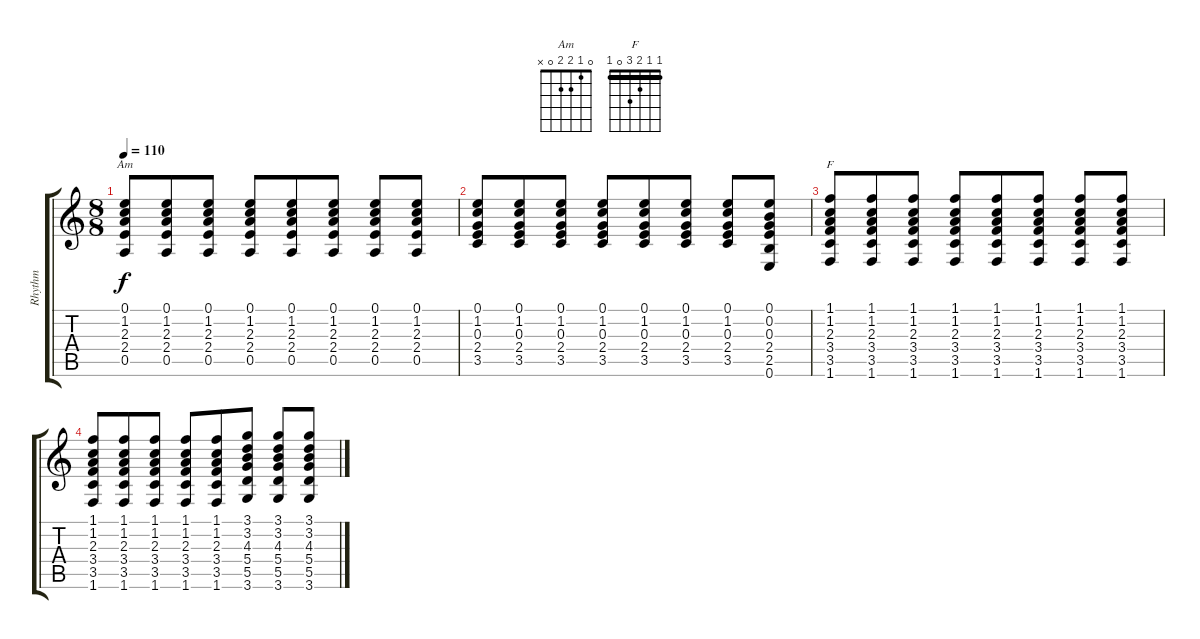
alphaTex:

\track ("Rhythm" "Rhythm") {instrument electricguitarjazz}
\staff {score tabs}
\tuning (E4 B3 G3 D3 A2 E2) {hide}
\chord ("Am" 0 1 2 2 0 x)
\chord ("F" 1 1 2 3 0 1) {barre 1}
\ts (8 8)
\tempo 110
\clef g2
\ks c
(0.1 1.2 2.3 2.4 0.5).8{ch "Am" dy f} (0.1 1.2 2.3 2.4 0.5).8 (0.1 1.2 2.3 2.4 0.5).8 (0.1 1.2 2.3 2.4 0.5).8 (0.1 1.2 2.3 2.4 0.5).8 (0.1 1.2 2.3 2.4 0.5).8 (0.1 1.2 2.3 2.4 0.5).8 (0.1 1.2 2.3 2.4 0.5).8 |
(0.1 1.2 0.3 2.4 3.5).8 (0.1 1.2 0.3 2.4 3.5).8 (0.1 1.2 0.3 2.4 3.5).8 (0.1 1.2 0.3 2.4 3.5).8 (0.1 1.2 0.3 2.4 3.5).8 (0.1 1.2 0.3 2.4 3.5).8 (0.1 1.2 0.3 2.4 3.5).8 (0.1 0.2 0.3 2.4 2.5 0.6).8 |
(1.1 1.2 2.3 3.4 3.5 1.6).8{ch "F"} (1.1 1.2 2.3 3.4 3.5 1.6).8 (1.1 1.2 2.3 3.4 3.5 1.6).8 (1.1 1.2 2.3 3.4 3.5 1.6).8 (1.1 1.2 2.3 3.4 3.5 1.6).8 (1.1 1.2 2.3 3.4 3.5 1.6).8 (1.1 1.2 2.3 3.4 3.5 1.6).8 (1.1 1.2 2.3 3.4 3.5 1.6).8 |
(1.1 1.2 2.3 3.4 3.5 1.6).8 (1.1 1.2 2.3 3.4 3.5 1.6).8 (1.1 1.2 2.3 3.4 3.5 1.6).8 (1.1 1.2 2.3 3.4 3.5 1.6).8 (1.1 1.2 2.3 3.4 3.5 1.6).8 (3.1 3.2 4.3 5.4 5.5 3.6).8 (3.1 3.2 4.3 5.4 5.5 3.6).8 (3.1 3.2 4.3 5.4 5.5 3.6).8
